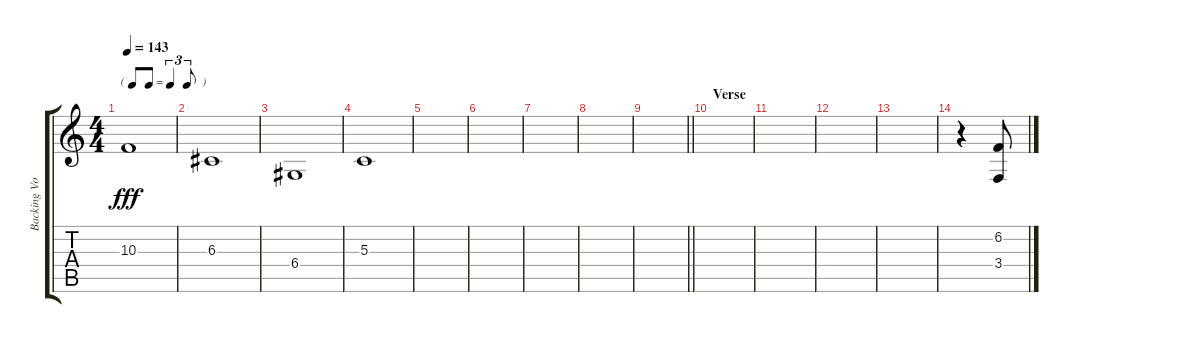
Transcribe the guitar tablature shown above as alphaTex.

\track ("Backing Vocal" "Backing Vo") {instrument drawbarorgan}
\staff {score tabs}
\tuning (E4 B3 G3 D3 A2 E2) {hide}
\ts (4 4)
\tf triplet8th
\tempo 143
\clef g2
\ks c
10.3.1{dy fff} |
6.3.1 |
6.4.1 |
5.3.1 |
|
|
|
|
\barLineRight lightlight
|
\section ("" "Verse")
|
|
|
|
r.4 (6.2 3.4).8
